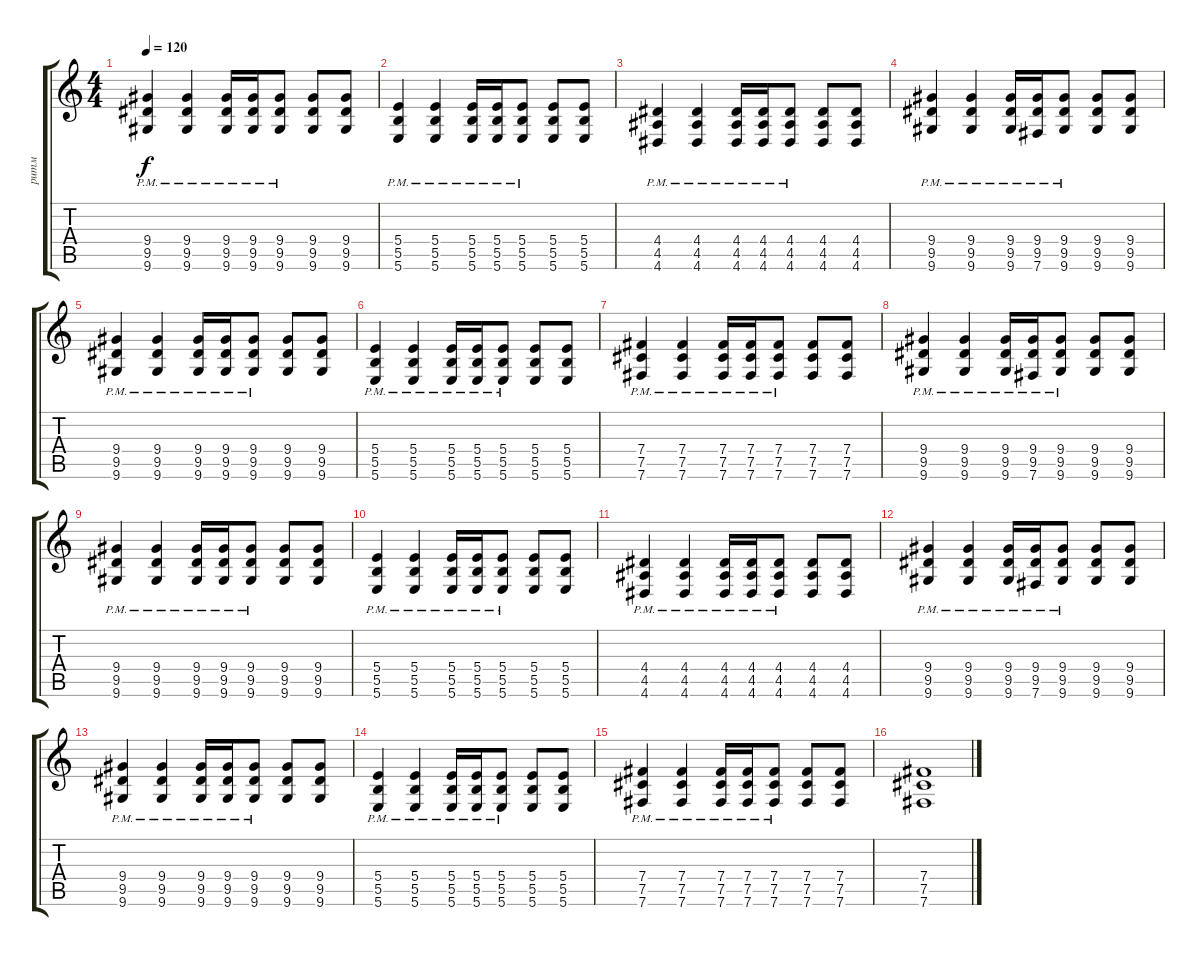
\track ("ритм" "ритм") {instrument distortionguitar}
\staff {score tabs}
\tuning (Db4 Ab3 E3 B2 Gb2 B1) {hide}
\ts (4 4)
\tempo 120
\clef g2
\ks c
(9.4{pm} 9.5{pm} 9.6{pm}).4{dy f} (9.4{pm} 9.5{pm} 9.6{pm}).4 (9.4{pm} 9.5{pm} 9.6{pm}).16 (9.4{pm} 9.5{pm} 9.6{pm}).16 (9.4{pm} 9.5{pm} 9.6{pm}).8 (9.4 9.5 9.6).8 (9.4 9.5 9.6).8 |
(5.4{pm} 5.5{pm} 5.6{pm}).4 (5.4{pm} 5.5{pm} 5.6{pm}).4 (5.4{pm} 5.5{pm} 5.6{pm}).16 (5.4{pm} 5.5{pm} 5.6{pm}).16 (5.4{pm} 5.5{pm} 5.6{pm}).8 (5.4 5.5 5.6).8 (5.4 5.5 5.6).8 |
(4.4{pm} 4.5{pm} 4.6{pm}).4 (4.4{pm} 4.5{pm} 4.6{pm}).4 (4.4{pm} 4.5{pm} 4.6{pm}).16 (4.4{pm} 4.5{pm} 4.6{pm}).16 (4.4{pm} 4.5{pm} 4.6{pm}).8 (4.4 4.5 4.6).8 (4.4 4.5 4.6).8 |
(9.4{pm} 9.5{pm} 9.6{pm}).4 (9.4{pm} 9.5{pm} 9.6{pm}).4 (9.4{pm} 9.5{pm} 9.6{pm}).16 (9.4{pm} 9.5{pm} 7.6{pm}).16 (9.4{pm} 9.5{pm} 9.6{pm}).8 (9.4 9.5 9.6).8 (9.4 9.5 9.6).8 |
(9.4{pm} 9.5{pm} 9.6{pm}).4 (9.4{pm} 9.5{pm} 9.6{pm}).4 (9.4{pm} 9.5{pm} 9.6{pm}).16 (9.4{pm} 9.5{pm} 9.6{pm}).16 (9.4{pm} 9.5{pm} 9.6{pm}).8 (9.4 9.5 9.6).8 (9.4 9.5 9.6).8 |
(5.4{pm} 5.5{pm} 5.6{pm}).4 (5.4{pm} 5.5{pm} 5.6{pm}).4 (5.4{pm} 5.5{pm} 5.6{pm}).16 (5.4{pm} 5.5{pm} 5.6{pm}).16 (5.4{pm} 5.5{pm} 5.6{pm}).8 (5.4 5.5 5.6).8 (5.4 5.5 5.6).8 |
(7.4{pm} 7.5{pm} 7.6{pm}).4 (7.4{pm} 7.5{pm} 7.6{pm}).4 (7.4{pm} 7.5{pm} 7.6{pm}).16 (7.4{pm} 7.5{pm} 7.6{pm}).16 (7.4{pm} 7.5{pm} 7.6{pm}).8 (7.4 7.5 7.6).8 (7.4 7.5 7.6).8 |
(9.4{pm} 9.5{pm} 9.6{pm}).4 (9.4{pm} 9.5{pm} 9.6{pm}).4 (9.4{pm} 9.5{pm} 9.6{pm}).16 (9.4{pm} 9.5{pm} 7.6{pm}).16 (9.4{pm} 9.5{pm} 9.6{pm}).8 (9.4 9.5 9.6).8 (9.4 9.5 9.6).8 |
(9.4{pm} 9.5{pm} 9.6{pm}).4 (9.4{pm} 9.5{pm} 9.6{pm}).4 (9.4{pm} 9.5{pm} 9.6{pm}).16 (9.4{pm} 9.5{pm} 9.6{pm}).16 (9.4{pm} 9.5{pm} 9.6{pm}).8 (9.4 9.5 9.6).8 (9.4 9.5 9.6).8 |
(5.4{pm} 5.5{pm} 5.6{pm}).4 (5.4{pm} 5.5{pm} 5.6{pm}).4 (5.4{pm} 5.5{pm} 5.6{pm}).16 (5.4{pm} 5.5{pm} 5.6{pm}).16 (5.4{pm} 5.5{pm} 5.6{pm}).8 (5.4 5.5 5.6).8 (5.4 5.5 5.6).8 |
(4.4{pm} 4.5{pm} 4.6{pm}).4 (4.4{pm} 4.5{pm} 4.6{pm}).4 (4.4{pm} 4.5{pm} 4.6{pm}).16 (4.4{pm} 4.5{pm} 4.6{pm}).16 (4.4{pm} 4.5{pm} 4.6{pm}).8 (4.4 4.5 4.6).8 (4.4 4.5 4.6).8 |
(9.4{pm} 9.5{pm} 9.6{pm}).4 (9.4{pm} 9.5{pm} 9.6{pm}).4 (9.4{pm} 9.5{pm} 9.6{pm}).16 (9.4{pm} 9.5{pm} 7.6{pm}).16 (9.4{pm} 9.5{pm} 9.6{pm}).8 (9.4 9.5 9.6).8 (9.4 9.5 9.6).8 |
(9.4{pm} 9.5{pm} 9.6{pm}).4 (9.4{pm} 9.5{pm} 9.6{pm}).4 (9.4{pm} 9.5{pm} 9.6{pm}).16 (9.4{pm} 9.5{pm} 9.6{pm}).16 (9.4{pm} 9.5{pm} 9.6{pm}).8 (9.4 9.5 9.6).8 (9.4 9.5 9.6).8 |
(5.4{pm} 5.5{pm} 5.6{pm}).4 (5.4{pm} 5.5{pm} 5.6{pm}).4 (5.4{pm} 5.5{pm} 5.6{pm}).16 (5.4{pm} 5.5{pm} 5.6{pm}).16 (5.4{pm} 5.5{pm} 5.6{pm}).8 (5.4 5.5 5.6).8 (5.4 5.5 5.6).8 |
(7.4{pm} 7.5{pm} 7.6{pm}).4 (7.4{pm} 7.5{pm} 7.6{pm}).4 (7.4{pm} 7.5{pm} 7.6{pm}).16 (7.4{pm} 7.5{pm} 7.6{pm}).16 (7.4{pm} 7.5{pm} 7.6{pm}).8 (7.4 7.5 7.6).8 (7.4 7.5 7.6).8 |
(7.4 7.5 7.6).1
